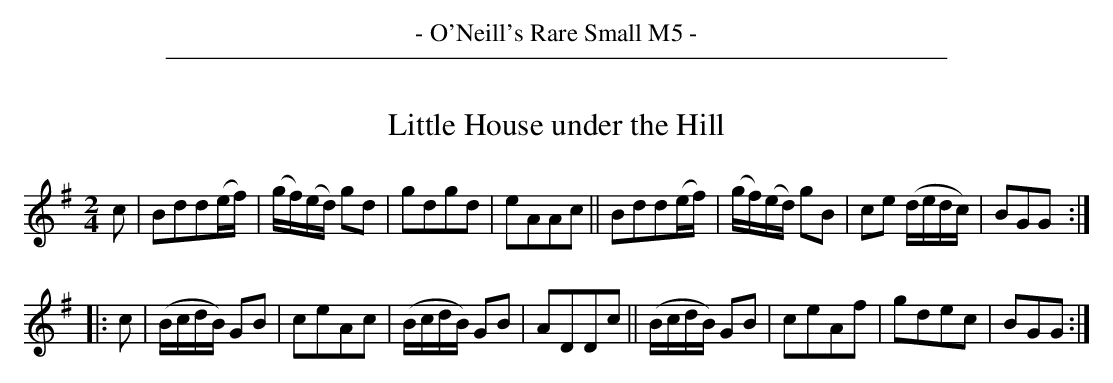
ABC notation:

X:1
T: Little House under the Hill
M: 2/4
L: 1/16
K: G
c2 |\
B2d2d2(ef) | (gf)(ed) g2d2 | g2d2g2d2 | e2A2A2c2 ||\
B2d2d2(ef) | (gf)(ed) g2B2 | c2e2 (dedc) | B2G2G2 :|
|: c2 |\
(BcdB) G2B2 | c2e2A2c2 | (BcdB) G2B2 | A2D2D2c2 ||\
(BcdB) G2B2 | c2e2A2f2 | g2d2e2c2 | B2G2G2 :|
